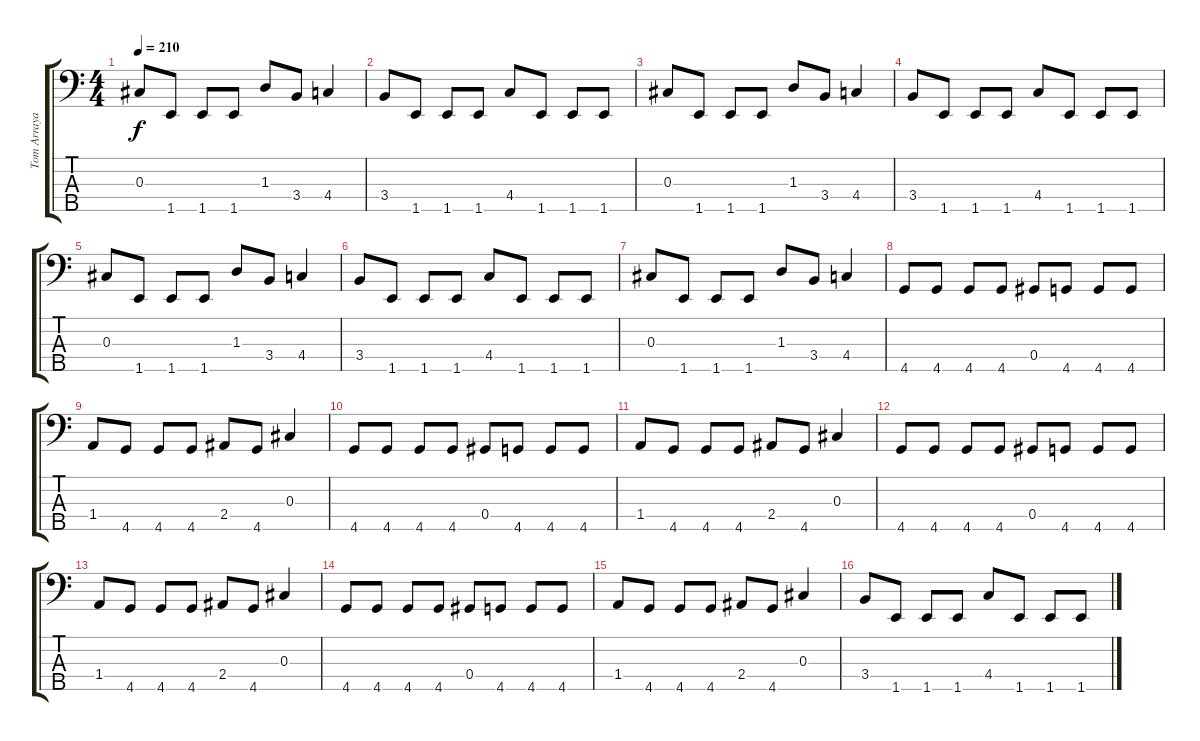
\track ("Tom Arraya" "Tom Arraya") {instrument electricbasspick}
\staff {score tabs}
\tuning (B2 Gb2 Db2 Ab1 Eb1) {hide}
\ts (4 4)
\tempo 210
\clef f4
\ks c
0.3.8{dy f} 1.5.8 1.5.8 1.5.8 1.3.8 3.4.8 4.4.4 |
3.4.8 1.5.8 1.5.8 1.5.8 4.4.8 1.5.8 1.5.8 1.5.8 |
0.3.8 1.5.8 1.5.8 1.5.8 1.3.8 3.4.8 4.4.4 |
3.4.8 1.5.8 1.5.8 1.5.8 4.4.8 1.5.8 1.5.8 1.5.8 |
0.3.8 1.5.8 1.5.8 1.5.8 1.3.8 3.4.8 4.4.4 |
3.4.8 1.5.8 1.5.8 1.5.8 4.4.8 1.5.8 1.5.8 1.5.8 |
0.3.8 1.5.8 1.5.8 1.5.8 1.3.8 3.4.8 4.4.4 |
4.5.8 4.5.8 4.5.8 4.5.8 0.4.8 4.5.8 4.5.8 4.5.8 |
1.4.8 4.5.8 4.5.8 4.5.8 2.4.8 4.5.8 0.3.4 |
4.5.8 4.5.8 4.5.8 4.5.8 0.4.8 4.5.8 4.5.8 4.5.8 |
1.4.8 4.5.8 4.5.8 4.5.8 2.4.8 4.5.8 0.3.4 |
4.5.8 4.5.8 4.5.8 4.5.8 0.4.8 4.5.8 4.5.8 4.5.8 |
1.4.8 4.5.8 4.5.8 4.5.8 2.4.8 4.5.8 0.3.4 |
4.5.8 4.5.8 4.5.8 4.5.8 0.4.8 4.5.8 4.5.8 4.5.8 |
1.4.8 4.5.8 4.5.8 4.5.8 2.4.8 4.5.8 0.3.4 |
3.4.8 1.5.8 1.5.8 1.5.8 4.4.8 1.5.8 1.5.8 1.5.8
